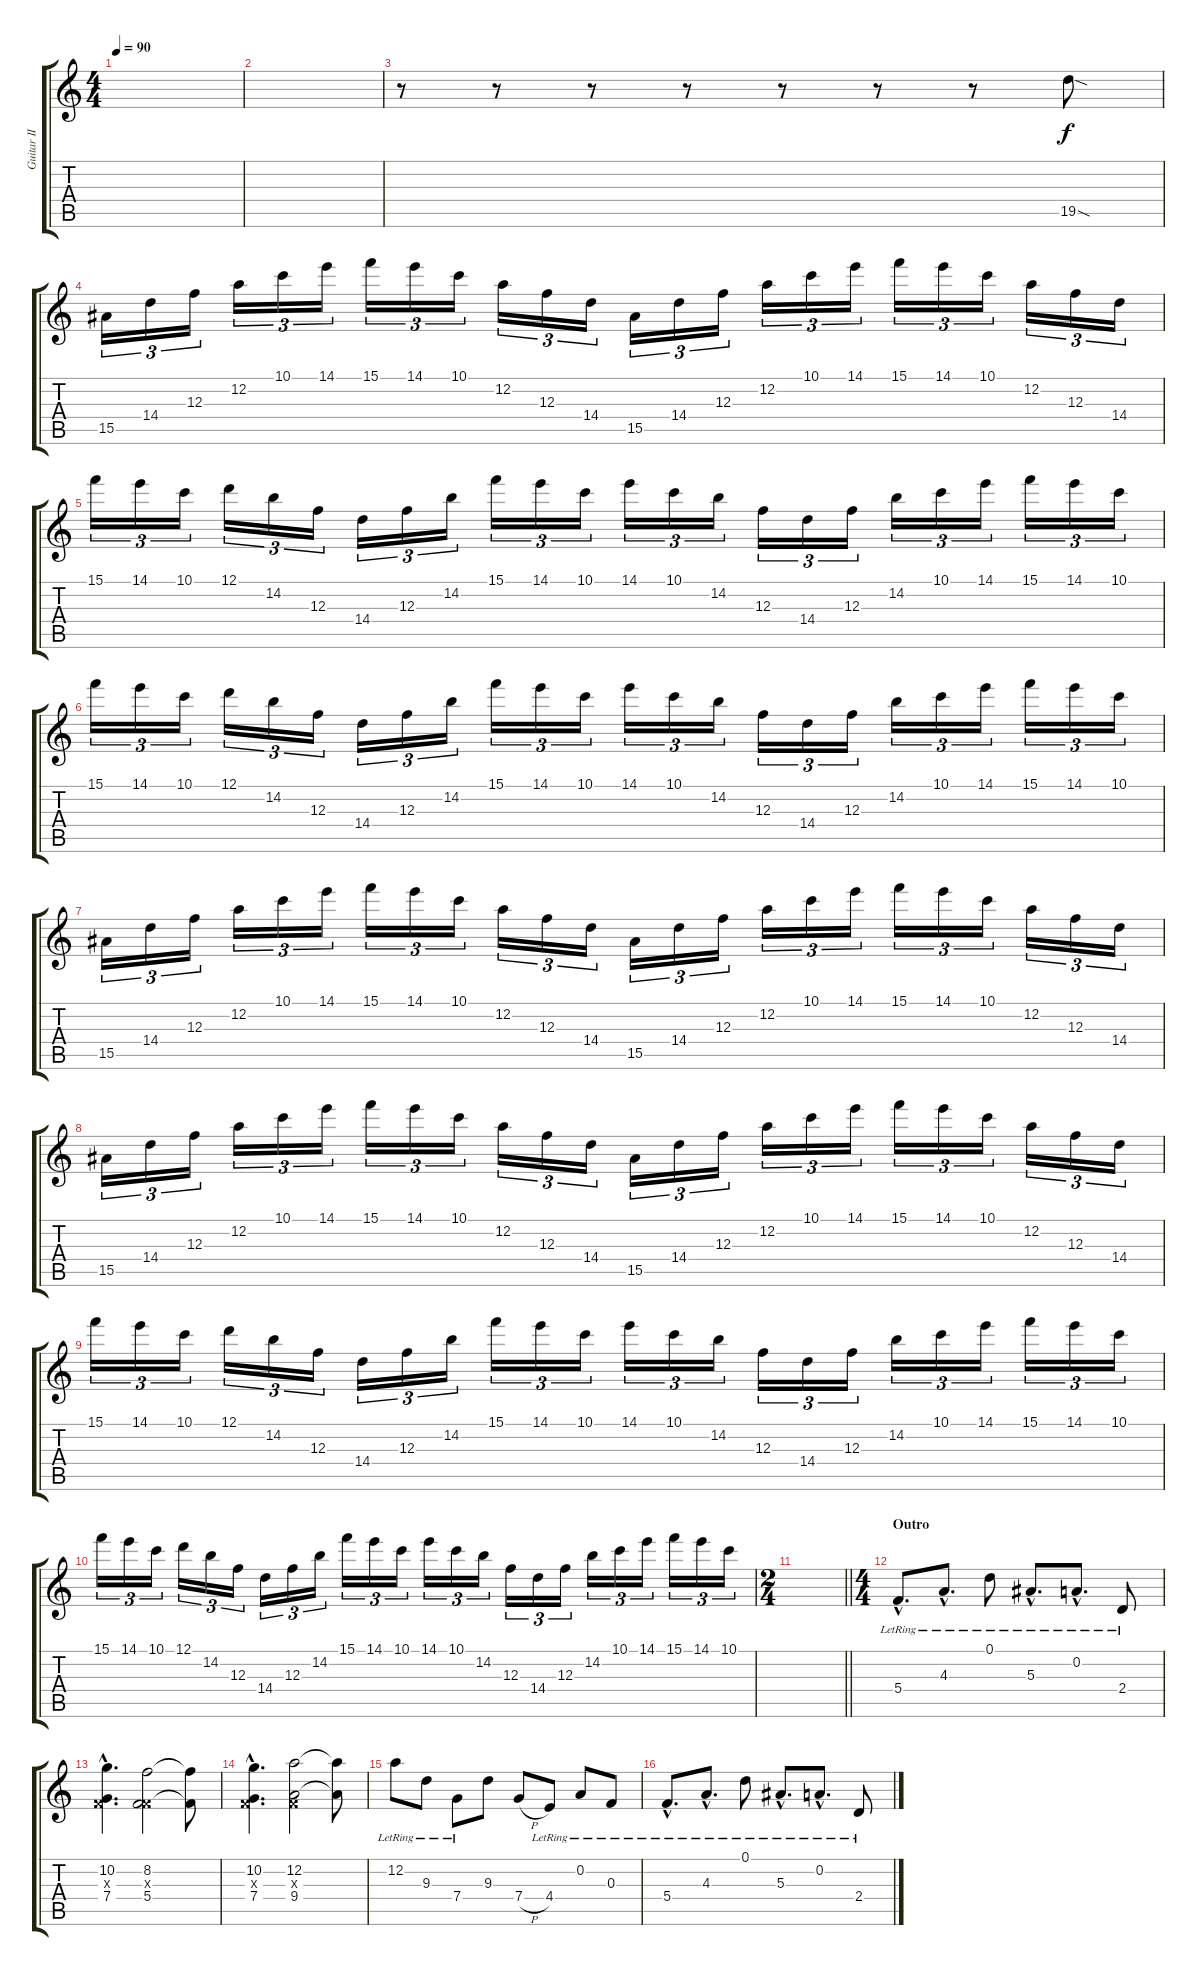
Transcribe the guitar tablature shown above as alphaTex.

\track ("Guitar II" "Guitar II") {instrument distortionguitar}
\staff {score tabs}
\tuning (D4 A3 F3 C3 G2 D2) {hide}
\ts (4 4)
\tempo 90
\clef g2
\ks c
|
|
r.8 r.8 r.8 r.8 r.8 r.8 r.8 19.5{sod}.8 |
15.5.16{tu (3 2)} 14.4.16{tu (3 2)} 12.3.16{tu (3 2)} 12.2.16{tu (3 2)} 10.1.16{tu (3 2)} 14.1.16{tu (3 2)} 15.1.16{tu (3 2)} 14.1.16{tu (3 2)} 10.1.16{tu (3 2)} 12.2.16{tu (3 2)} 12.3.16{tu (3 2)} 14.4.16{tu (3 2)} 15.5.16{tu (3 2)} 14.4.16{tu (3 2)} 12.3.16{tu (3 2)} 12.2.16{tu (3 2)} 10.1.16{tu (3 2)} 14.1.16{tu (3 2)} 15.1.16{tu (3 2)} 14.1.16{tu (3 2)} 10.1.16{tu (3 2)} 12.2.16{tu (3 2)} 12.3.16{tu (3 2)} 14.4.16{tu (3 2)} |
15.1.16{tu (3 2)} 14.1.16{tu (3 2)} 10.1.16{tu (3 2)} 12.1.16{tu (3 2)} 14.2.16{tu (3 2)} 12.3.16{tu (3 2)} 14.4.16{tu (3 2)} 12.3.16{tu (3 2)} 14.2.16{tu (3 2)} 15.1.16{tu (3 2)} 14.1.16{tu (3 2)} 10.1.16{tu (3 2)} 14.1.16{tu (3 2)} 10.1.16{tu (3 2)} 14.2.16{tu (3 2)} 12.3.16{tu (3 2)} 14.4.16{tu (3 2)} 12.3.16{tu (3 2)} 14.2.16{tu (3 2)} 10.1.16{tu (3 2)} 14.1.16{tu (3 2)} 15.1.16{tu (3 2)} 14.1.16{tu (3 2)} 10.1.16{tu (3 2)} |
15.1.16{tu (3 2)} 14.1.16{tu (3 2)} 10.1.16{tu (3 2)} 12.1.16{tu (3 2)} 14.2.16{tu (3 2)} 12.3.16{tu (3 2)} 14.4.16{tu (3 2)} 12.3.16{tu (3 2)} 14.2.16{tu (3 2)} 15.1.16{tu (3 2)} 14.1.16{tu (3 2)} 10.1.16{tu (3 2)} 14.1.16{tu (3 2)} 10.1.16{tu (3 2)} 14.2.16{tu (3 2)} 12.3.16{tu (3 2)} 14.4.16{tu (3 2)} 12.3.16{tu (3 2)} 14.2.16{tu (3 2)} 10.1.16{tu (3 2)} 14.1.16{tu (3 2)} 15.1.16{tu (3 2)} 14.1.16{tu (3 2)} 10.1.16{tu (3 2)} |
15.5.16{tu (3 2)} 14.4.16{tu (3 2)} 12.3.16{tu (3 2)} 12.2.16{tu (3 2)} 10.1.16{tu (3 2)} 14.1.16{tu (3 2)} 15.1.16{tu (3 2)} 14.1.16{tu (3 2)} 10.1.16{tu (3 2)} 12.2.16{tu (3 2)} 12.3.16{tu (3 2)} 14.4.16{tu (3 2)} 15.5.16{tu (3 2)} 14.4.16{tu (3 2)} 12.3.16{tu (3 2)} 12.2.16{tu (3 2)} 10.1.16{tu (3 2)} 14.1.16{tu (3 2)} 15.1.16{tu (3 2)} 14.1.16{tu (3 2)} 10.1.16{tu (3 2)} 12.2.16{tu (3 2)} 12.3.16{tu (3 2)} 14.4.16{tu (3 2)} |
15.5.16{tu (3 2)} 14.4.16{tu (3 2)} 12.3.16{tu (3 2)} 12.2.16{tu (3 2)} 10.1.16{tu (3 2)} 14.1.16{tu (3 2)} 15.1.16{tu (3 2)} 14.1.16{tu (3 2)} 10.1.16{tu (3 2)} 12.2.16{tu (3 2)} 12.3.16{tu (3 2)} 14.4.16{tu (3 2)} 15.5.16{tu (3 2)} 14.4.16{tu (3 2)} 12.3.16{tu (3 2)} 12.2.16{tu (3 2)} 10.1.16{tu (3 2)} 14.1.16{tu (3 2)} 15.1.16{tu (3 2)} 14.1.16{tu (3 2)} 10.1.16{tu (3 2)} 12.2.16{tu (3 2)} 12.3.16{tu (3 2)} 14.4.16{tu (3 2)} |
15.1.16{tu (3 2)} 14.1.16{tu (3 2)} 10.1.16{tu (3 2)} 12.1.16{tu (3 2)} 14.2.16{tu (3 2)} 12.3.16{tu (3 2)} 14.4.16{tu (3 2)} 12.3.16{tu (3 2)} 14.2.16{tu (3 2)} 15.1.16{tu (3 2)} 14.1.16{tu (3 2)} 10.1.16{tu (3 2)} 14.1.16{tu (3 2)} 10.1.16{tu (3 2)} 14.2.16{tu (3 2)} 12.3.16{tu (3 2)} 14.4.16{tu (3 2)} 12.3.16{tu (3 2)} 14.2.16{tu (3 2)} 10.1.16{tu (3 2)} 14.1.16{tu (3 2)} 15.1.16{tu (3 2)} 14.1.16{tu (3 2)} 10.1.16{tu (3 2)} |
15.1.16{tu (3 2)} 14.1.16{tu (3 2)} 10.1.16{tu (3 2)} 12.1.16{tu (3 2)} 14.2.16{tu (3 2)} 12.3.16{tu (3 2)} 14.4.16{tu (3 2)} 12.3.16{tu (3 2)} 14.2.16{tu (3 2)} 15.1.16{tu (3 2)} 14.1.16{tu (3 2)} 10.1.16{tu (3 2)} 14.1.16{tu (3 2)} 10.1.16{tu (3 2)} 14.2.16{tu (3 2)} 12.3.16{tu (3 2)} 14.4.16{tu (3 2)} 12.3.16{tu (3 2)} 14.2.16{tu (3 2)} 10.1.16{tu (3 2)} 14.1.16{tu (3 2)} 15.1.16{tu (3 2)} 14.1.16{tu (3 2)} 10.1.16{tu (3 2)} |
\ts (2 4)
\barLineRight lightlight
|
\ts (4 4)
\section ("" "Outro")
5.4{hac lr}.8{d} 4.3{hac lr}.8{d} 0.1{lr}.8 5.3{hac lr}.8{d} 0.2{hac lr}.8{d} 2.4{lr}.8 |
(10.2{hac} 0.3{hac x} 7.4{hac}).4{d} (8.2 0.3{x} 5.4).2 (8.2{t} 5.4{t}).8 |
(10.2{hac} 0.3{hac x} 7.4{hac}).4{d} (12.2 0.3{x} 9.4).2 (12.2{t} 9.4{t}).8 |
12.2{lr}.8 9.3{lr}.8 7.4{lr}.8 9.3.8 7.4{h}.8 4.4{lr}.8 0.2{lr}.8 0.3{lr}.8 |
5.4{hac lr}.8{d} 4.3{hac lr}.8{d} 0.1{lr}.8 5.3{hac lr}.8{d} 0.2{hac lr}.8{d} 2.4{lr}.8
